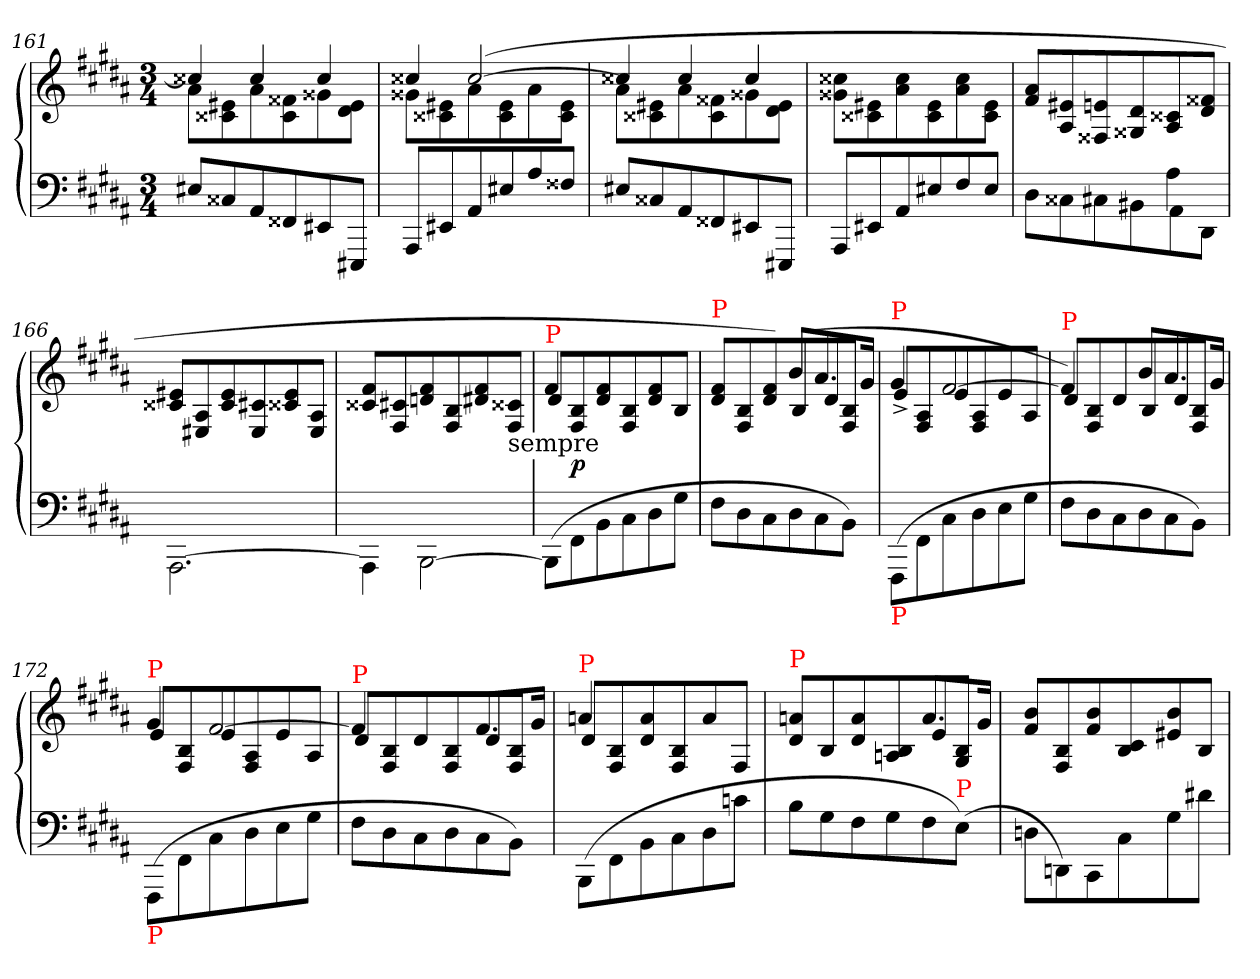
**kern	**kern	**dynam
*part1	*part1	*part1
*staff2	*staff1	*staff1/2
*clefF4	*clefG2	*
*k[f#c#g#d#a#]	*k[f#c#g#d#a#]	*
*M3/4	*M3/4	*
=161	=161	=161
*	*^	*
8E#X/L	4cc##X]	8a#L	.
8C##X	.	8e#X 8c##X	.
8AA#	4cc##	8a#	.
8FF##X	.	8f##X 8c##	.
8EE#X	4cc##	8g##X	.
8EEE#XJ	.	8e# 8d#J	.
=162	=162	=162	=162
8AAA#/L	4cc##X	8g##XL	.
8EE#X	.	8e#X 8c##X	.
8AA#	(>[2cc##	8a#	.
8E#X	.	8e# 8c##	.
8A#	.	8a#	.
8F##XJ	.	8e# 8c##J	.
=163	=163	=163	=163
8E#X/L	4cc##X]	8a#L	.
8C##X	.	8e#X 8c##X	.
8AA#	4cc##	8a#	.
8FF##X	.	8f##X 8c##	.
8EE#X	4cc##	8g##X	.
8EEE#XJ	.	8e# 8d#J	.
*	*v	*v	*
=164	=164	=164
8AAA#/L	8cc##X\ 8g##X\L	.
8EE#X	8e#X 8c##X	.
8AA#	8cc## 8a#	.
8E#X	8e# 8c##	.
8F#	8cc## 8a#	.
8E#J	8e# 8c##J	.
=165	=165	=165
*^	*	*
2ryy	8D#L	8a# 8f#L	.
.	8C##X	8e#X/ 8A#/	.
.	8C#X	8en/ 8F##X/	.
.	8BB#X	8d#/ 8G##X/	.
4A#\	8AA#	8c##X/ 8A#/	.
.	8DD#J	8f##X 8d#J	.
*v	*v	*	*
=166	=166	=166
[2.AAA#\	8e#X 8c##XL	.
.	8A#/ 8E#X/	.
.	8e# 8c##	.
.	8c#X/ 8E#/	.
.	8e# 8c##X	.
.	8A#/ 8E#/J	.
=167	=167	=167
4AAA#\]	8f# 8c##XL	.
.	8c#X/ 8F#/	.
[2BBB\	8f# 8dn	.
.	8B/ 8F#/	.
.	8f# 8d#X	.
!	!LO:TX:b:t=sempre	!
.	8c##X/ 8F#/J	.
=168	=168	=168
*	*^	*
!	!LO:TX:a:color=red:t=P	!	!
(<8BBB\L]	4f#	8d#\L	.
8FF#	.	8B/ 8F#/	p
8BB	2ryy	8f#\ 8d#\	.
8C#	.	8B/ 8F#/	.
8D#	.	8f#\ 8d#\	.
8G#J	.	8B/J	.
=169	=169	=169	=169
!	!LO:TX:a:color=red:t=P	!	!
8F#\L	4.ryy	8f#\ 8d#\L	.
8D#	.	8B/ 8F#/	.
8C#	.	8f#\ 8d#\)	.
8D#	(>8bL	8B/	.
8C#	8.a#	8d#\	.
8BBJ)	.	8B/ 8F#/J	.
.	16g#Jk	.	.
=170	=170	=170	=170
!	!LO:TX:a:color=red:t=P	!	!
!LO:TX:b:color=red:t=P	!	!	!
(<8FFF#\L	4g#	8e^\L	.
8FF#	.	8A#/ 8F#/	.
8C#	[2f#	8e\	.
8D#	.	8A#/ 8F#/	.
8E	.	8e\	.
8G#J	.	8A#/J	.
=171	=171	=171	=171
!	!LO:TX:a:color=red:t=P	!	!
8F#\L	4f#])	8d#\L	.
8D#	.	8B/ 8F#/	.
8C#	8ryy	8d#\	.
8D#	8bL	8B/	.
8C#	8.a#	8d#\	.
8BBJ)	.	8B/ 8F#/J	.
.	16g#Jk	.	.
=172	=172	=172	=172
!	!LO:TX:a:color=red:t=P	!	!
!LO:TX:b:color=red:t=P	!	!	!
(<8FFF#\L	4g#	8e\L	.
8FF#	.	8B/ 8F#/	.
8C#	[2f#	8e\	.
8D#	.	8A#/ 8F#/	.
8E	.	8e\	.
8G#J	.	8A#/J	.
=173	=173	=173	=173
!	!LO:TX:a:color=red:t=P	!	!
8F#\L	4f#]	8d#\L	.
8D#	.	8B/ 8F#/	.
8C#	4ryy	8d#\	.
8D#	.	8B/ 8F#/	.
8C#	8.f#L	8d#\	.
8BBJ)	.	8B/ 8F#/J	.
.	16g#Jk	.	.
=174	=174	=174	=174
!	!LO:TX:a:color=red:t=P	!	!
(<8BBB\L	4an	8d#\L	.
8FF#	.	8B/ 8F#/	.
8BB	2ryy	8a\ 8d#\	.
8C#	.	8B/ 8F#/	.
8D#	.	8a\	.
8cnJ	.	8F#/J	.
=175	=175	=175	=175
!	!LO:TX:a:color=red:t=P	!	!
8BL	2ryy	8an\ 8d#\L	.
8G#	.	8B/	.
8F#	.	8a\ 8d#\	.
8G#	.	8B/ 8An/	.
8F#	8.aL	8e\	.
!LO:TX:a:color=red:t=P	!	!	!
(<8EJ)	.	8B/ 8G#/J	.
.	16g#Jk	.	.
*	*v	*v	*
=176	=176	=176
8Dn\L	8b 8f#L	.
8DD\)	8B/ 8F#/	.
8CC#	8b 8f#	.
8C#	8c# 8B	.
8G#	8b 8e#X	.
8d#XJ	8BJ	.
=	=	=
*-	*-	*-
